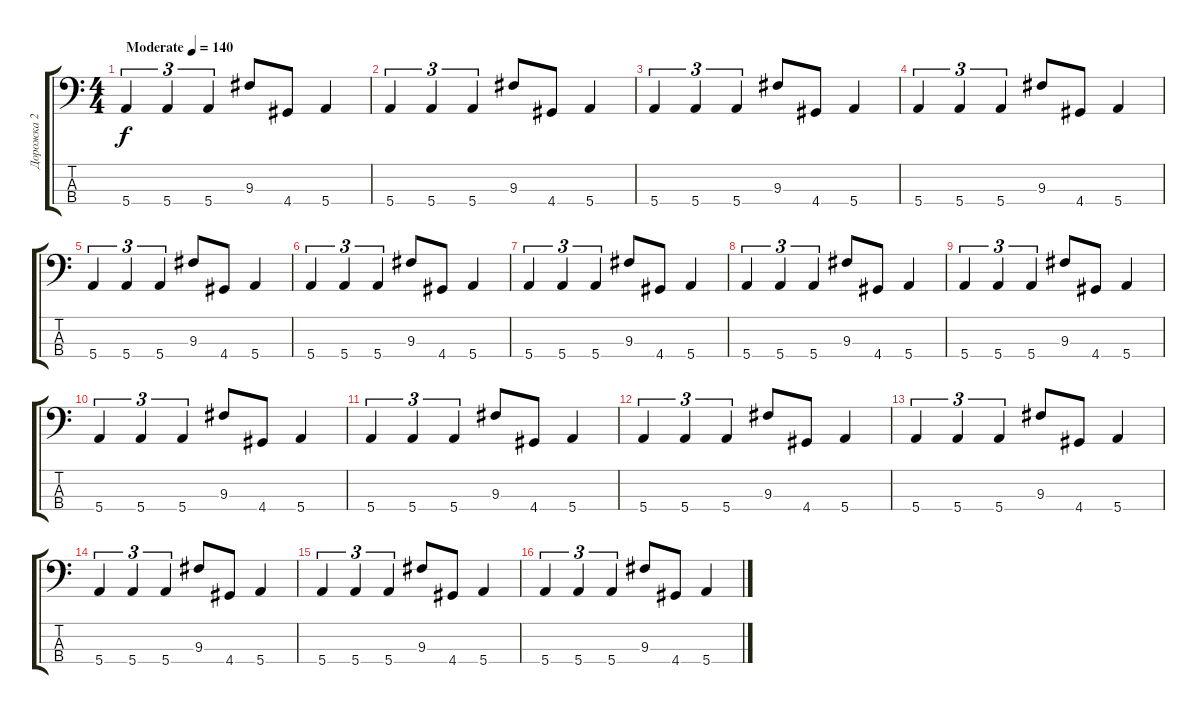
\track ("Дорожка 2" "Дорожка 2") {instrument synthbass1}
\staff {score tabs}
\tuning (G2 D2 A1 E1) {hide}
\ts (4 4)
\tempo (140 "Moderate")
\clef f4
\ks c
5.4.4{tu (3 2) dy f instrument synthbass1} 5.4.4{tu (3 2)} 5.4.4{tu (3 2)} 9.3.8 4.4.8 5.4.4 |
5.4.4{tu (3 2)} 5.4.4{tu (3 2)} 5.4.4{tu (3 2)} 9.3.8 4.4.8 5.4.4 |
5.4.4{tu (3 2)} 5.4.4{tu (3 2)} 5.4.4{tu (3 2)} 9.3.8 4.4.8 5.4.4 |
5.4.4{tu (3 2)} 5.4.4{tu (3 2)} 5.4.4{tu (3 2)} 9.3.8 4.4.8 5.4.4 |
5.4.4{tu (3 2)} 5.4.4{tu (3 2)} 5.4.4{tu (3 2)} 9.3.8 4.4.8 5.4.4 |
5.4.4{tu (3 2)} 5.4.4{tu (3 2)} 5.4.4{tu (3 2)} 9.3.8 4.4.8 5.4.4 |
5.4.4{tu (3 2)} 5.4.4{tu (3 2)} 5.4.4{tu (3 2)} 9.3.8 4.4.8 5.4.4 |
5.4.4{tu (3 2)} 5.4.4{tu (3 2)} 5.4.4{tu (3 2)} 9.3.8 4.4.8 5.4.4 |
5.4.4{tu (3 2)} 5.4.4{tu (3 2)} 5.4.4{tu (3 2)} 9.3.8 4.4.8 5.4.4 |
5.4.4{tu (3 2)} 5.4.4{tu (3 2)} 5.4.4{tu (3 2)} 9.3.8 4.4.8 5.4.4 |
5.4.4{tu (3 2)} 5.4.4{tu (3 2)} 5.4.4{tu (3 2)} 9.3.8 4.4.8 5.4.4 |
5.4.4{tu (3 2)} 5.4.4{tu (3 2)} 5.4.4{tu (3 2)} 9.3.8 4.4.8 5.4.4 |
5.4.4{tu (3 2)} 5.4.4{tu (3 2)} 5.4.4{tu (3 2)} 9.3.8 4.4.8 5.4.4 |
5.4.4{tu (3 2)} 5.4.4{tu (3 2)} 5.4.4{tu (3 2)} 9.3.8 4.4.8 5.4.4 |
5.4.4{tu (3 2)} 5.4.4{tu (3 2)} 5.4.4{tu (3 2)} 9.3.8 4.4.8 5.4.4 |
5.4.4{tu (3 2)} 5.4.4{tu (3 2)} 5.4.4{tu (3 2)} 9.3.8 4.4.8 5.4.4
